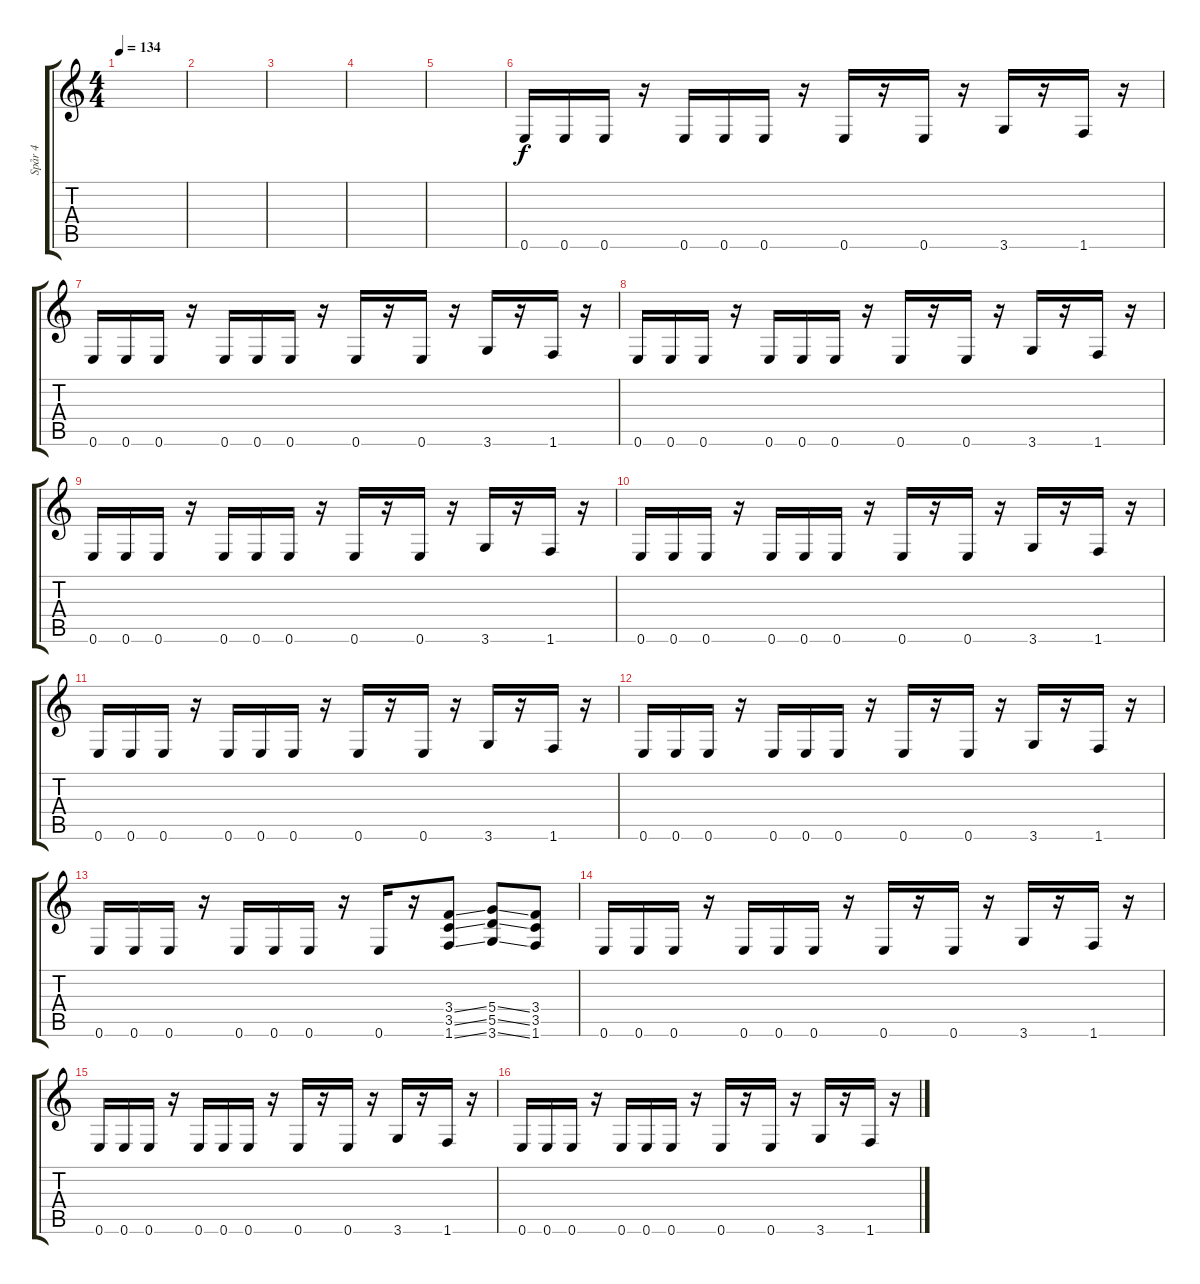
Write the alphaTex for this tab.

\track ("Spår 4" "Spår 4") {instrument distortionguitar}
\staff {score tabs}
\tuning (E4 B3 G3 D3 A2 E2) {hide}
\ts (4 4)
\tempo 134
\clef g2
\ks c
|
|
|
|
|
0.6.16 0.6.16 0.6.16 r.16 0.6.16 0.6.16 0.6.16 r.16 0.6.16 r.16 0.6.16 r.16 3.6.16 r.16 1.6.16 r.16 |
0.6.16 0.6.16 0.6.16 r.16 0.6.16 0.6.16 0.6.16 r.16 0.6.16 r.16 0.6.16 r.16 3.6.16 r.16 1.6.16 r.16 |
0.6.16 0.6.16 0.6.16 r.16 0.6.16 0.6.16 0.6.16 r.16 0.6.16 r.16 0.6.16 r.16 3.6.16 r.16 1.6.16 r.16 |
0.6.16 0.6.16 0.6.16 r.16 0.6.16 0.6.16 0.6.16 r.16 0.6.16 r.16 0.6.16 r.16 3.6.16 r.16 1.6.16 r.16 |
0.6.16 0.6.16 0.6.16 r.16 0.6.16 0.6.16 0.6.16 r.16 0.6.16 r.16 0.6.16 r.16 3.6.16 r.16 1.6.16 r.16 |
0.6.16 0.6.16 0.6.16 r.16 0.6.16 0.6.16 0.6.16 r.16 0.6.16 r.16 0.6.16 r.16 3.6.16 r.16 1.6.16 r.16 |
0.6.16 0.6.16 0.6.16 r.16 0.6.16 0.6.16 0.6.16 r.16 0.6.16 r.16 0.6.16 r.16 3.6.16 r.16 1.6.16 r.16 |
0.6.16 0.6.16 0.6.16 r.16 0.6.16 0.6.16 0.6.16 r.16 0.6.16 r.16 (3.4{ss} 3.5{ss} 1.6{ss}).8 (5.4{ss} 5.5{ss} 3.6{ss}).8 (3.4 3.5 1.6).8 |
0.6.16 0.6.16 0.6.16 r.16 0.6.16 0.6.16 0.6.16 r.16 0.6.16 r.16 0.6.16 r.16 3.6.16 r.16 1.6.16 r.16 |
0.6.16 0.6.16 0.6.16 r.16 0.6.16 0.6.16 0.6.16 r.16 0.6.16 r.16 0.6.16 r.16 3.6.16 r.16 1.6.16 r.16 |
0.6.16 0.6.16 0.6.16 r.16 0.6.16 0.6.16 0.6.16 r.16 0.6.16 r.16 0.6.16 r.16 3.6.16 r.16 1.6.16 r.16
